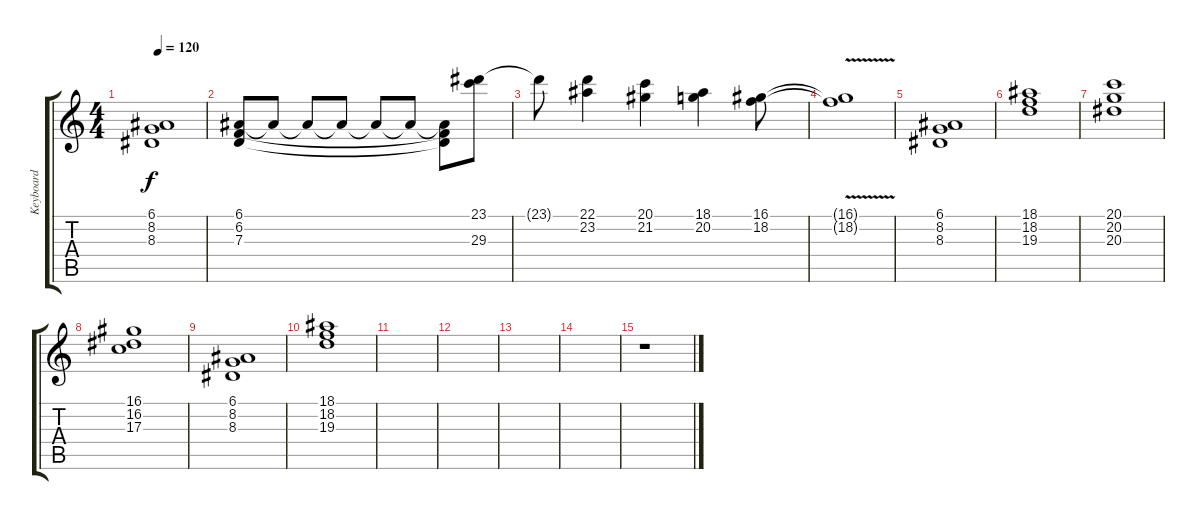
\track ("Keyboard" "Keyboard") {instrument pad1newage}
\staff {score tabs}
\tuning (E4 B3 G3 D3 A2 E2) {hide}
\ts (4 4)
\tempo 120
\clef g2
\ks c
(6.1 8.2 8.3).1{dy f} |
(6.1 6.2 7.3).8{volume 8 instrument rockorgan} 6.1{t}.8 6.1{t}.8 6.1{t}.8 6.1{t}.8 6.1{t}.8 (6.1{t} 6.2{t} 7.3{t}).8 (23.1 29.3).8 |
23.1{t}.8 (22.1 23.2).4 (20.1 21.2).4 (18.1 20.2).4 (16.1 18.2).8 |
(16.1{v t} 18.2{v t}).1 |
(6.1 8.2 8.3).1 |
(18.1 18.2 19.3).1 |
(20.1 20.2 20.3).1 |
(16.1 16.2 17.3).1 |
(6.1 8.2 8.3).1 |
(18.1 18.2 19.3).1 |
|
|
|
|
r.1
